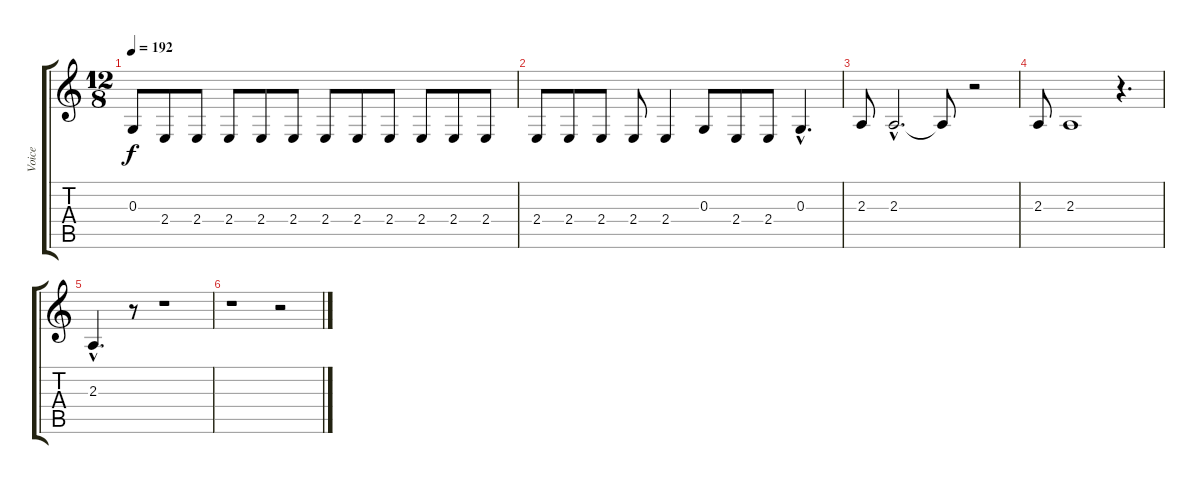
\track ("Voice" "Voice") {instrument lead2sawtooth}
\staff {score tabs}
\tuning (E4 B3 G3 D3 A2 E2) {hide}
\ts (12 8)
\tempo 192
\clef g2
\ks c
0.3.8{dy f} 2.4.8 2.4.8 2.4.8 2.4.8 2.4.8 2.4.8 2.4.8 2.4.8 2.4.8 2.4.8 2.4.8 |
2.4.8 2.4.8 2.4.8 2.4.8 2.4.4 0.3.8 2.4.8 2.4.8 0.3{hac}.4{d} |
2.3.8 2.3{hac}.2{d} 2.3{t}.8 r.2 |
2.3.8 2.3.1 r.4{d} |
2.3{hac}.4{d} r.8 r.1 |
r.1 r.2
